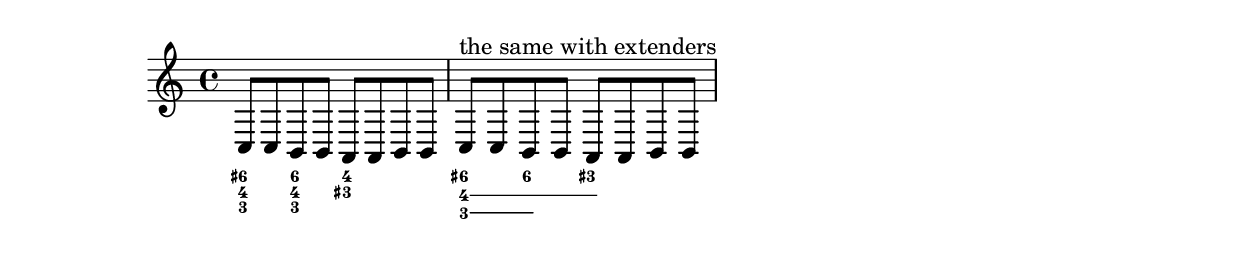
\header {

  texidoc = "Figured bass extender lines run between repeated bass
figures. They are switched on with @code{useBassFigureExtenders}"

}

\version "2.7.32"
\paper {
  ragged-right = ##t
}

<<
  \relative \new Voice {
    c8 c  b b  a a  b b  
    c^"the same with extenders" c  b b  a a  b b  
  
  }
 \figures {
    <6+ 4 3>4 <6 4 3> <4 3+> r4
    \set useBassFigureExtenders = ##t
    <6+ 4 3> <6 4 3> <4 3+> r4
  } 
>>
